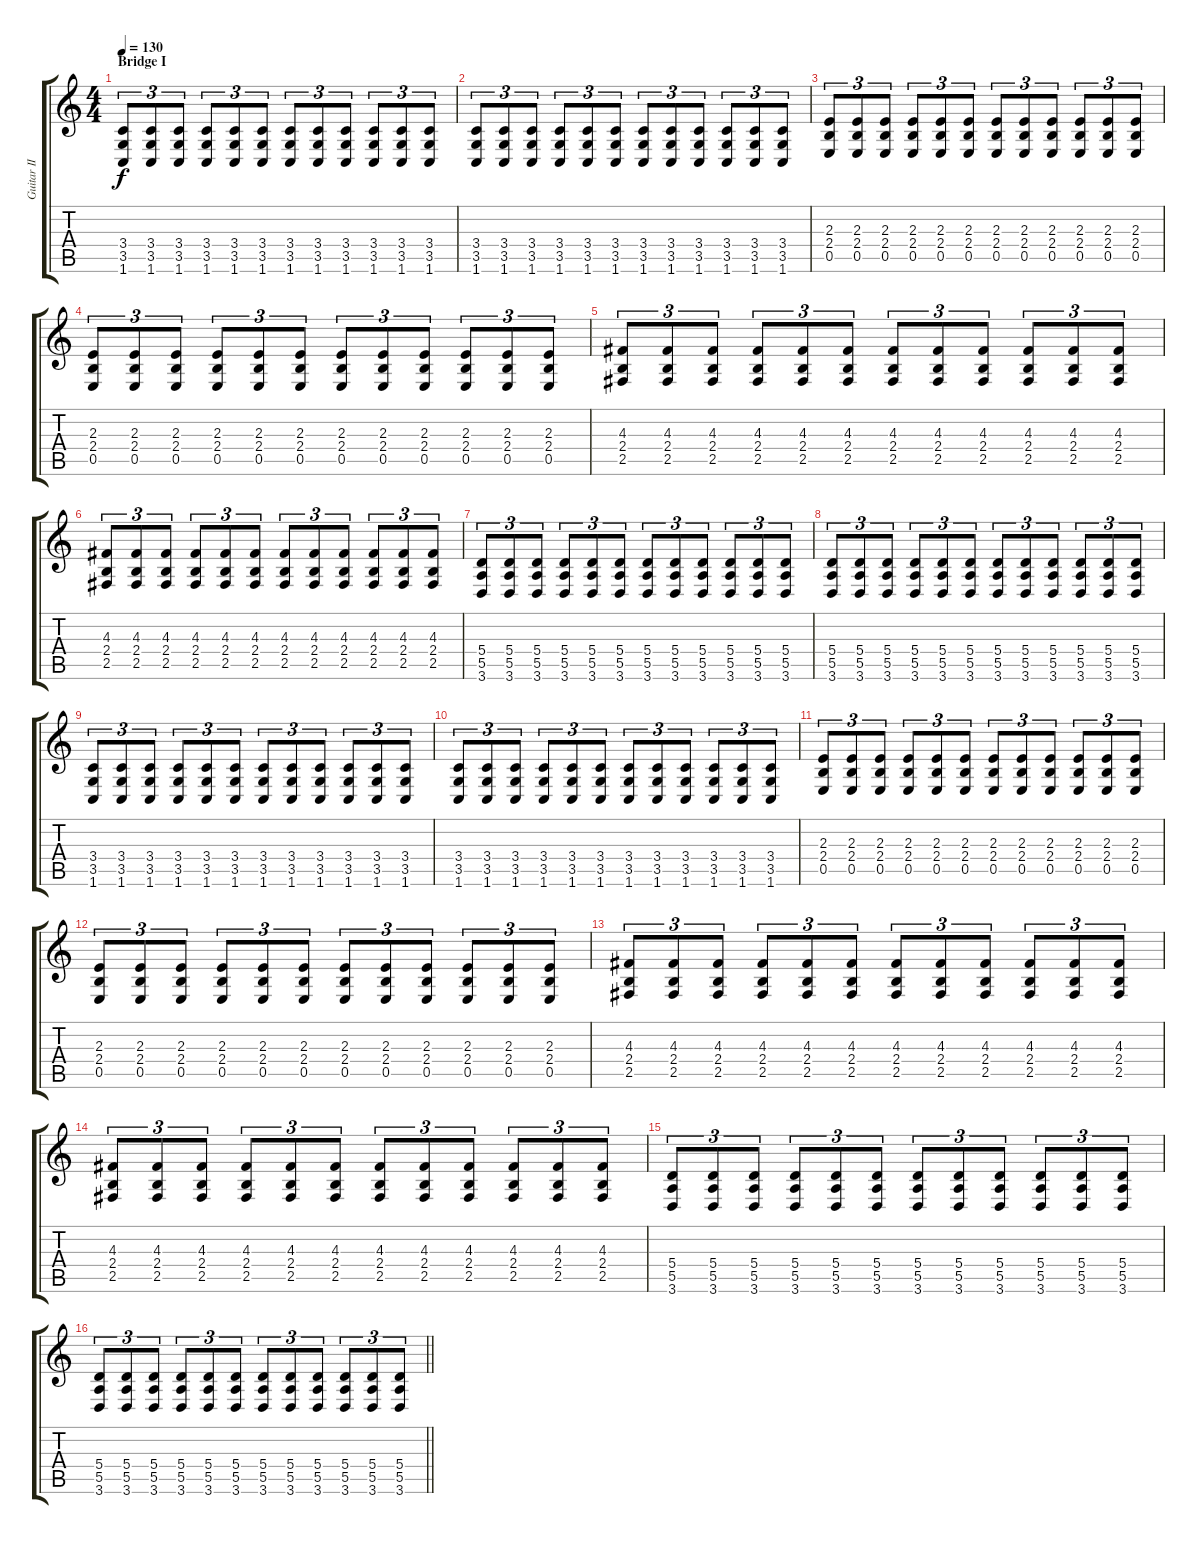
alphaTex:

\track ("Guitar II" "Guitar II") {instrument distortionguitar}
\staff {score tabs}
\tuning (B3 Gb3 D3 A2 E2 B1) {hide}
\ts (4 4)
\section ("" "Bridge I")
\tempo 130
\clef g2
\ks c
(3.4 3.5 1.6).8{tu (3 2) dy f volume 12} (3.4 3.5 1.6).8{tu (3 2)} (3.4 3.5 1.6).8{tu (3 2)} (3.4 3.5 1.6).8{tu (3 2)} (3.4 3.5 1.6).8{tu (3 2)} (3.4 3.5 1.6).8{tu (3 2)} (3.4 3.5 1.6).8{tu (3 2)} (3.4 3.5 1.6).8{tu (3 2)} (3.4 3.5 1.6).8{tu (3 2)} (3.4 3.5 1.6).8{tu (3 2)} (3.4 3.5 1.6).8{tu (3 2)} (3.4 3.5 1.6).8{tu (3 2)} |
(3.4 3.5 1.6).8{tu (3 2)} (3.4 3.5 1.6).8{tu (3 2)} (3.4 3.5 1.6).8{tu (3 2)} (3.4 3.5 1.6).8{tu (3 2)} (3.4 3.5 1.6).8{tu (3 2)} (3.4 3.5 1.6).8{tu (3 2)} (3.4 3.5 1.6).8{tu (3 2)} (3.4 3.5 1.6).8{tu (3 2)} (3.4 3.5 1.6).8{tu (3 2)} (3.4 3.5 1.6).8{tu (3 2)} (3.4 3.5 1.6).8{tu (3 2)} (3.4 3.5 1.6).8{tu (3 2)} |
(2.3 2.4 0.5).8{tu (3 2)} (2.3 2.4 0.5).8{tu (3 2)} (2.3 2.4 0.5).8{tu (3 2)} (2.3 2.4 0.5).8{tu (3 2)} (2.3 2.4 0.5).8{tu (3 2)} (2.3 2.4 0.5).8{tu (3 2)} (2.3 2.4 0.5).8{tu (3 2)} (2.3 2.4 0.5).8{tu (3 2)} (2.3 2.4 0.5).8{tu (3 2)} (2.3 2.4 0.5).8{tu (3 2)} (2.3 2.4 0.5).8{tu (3 2)} (2.3 2.4 0.5).8{tu (3 2)} |
(2.3 2.4 0.5).8{tu (3 2)} (2.3 2.4 0.5).8{tu (3 2)} (2.3 2.4 0.5).8{tu (3 2)} (2.3 2.4 0.5).8{tu (3 2)} (2.3 2.4 0.5).8{tu (3 2)} (2.3 2.4 0.5).8{tu (3 2)} (2.3 2.4 0.5).8{tu (3 2)} (2.3 2.4 0.5).8{tu (3 2)} (2.3 2.4 0.5).8{tu (3 2)} (2.3 2.4 0.5).8{tu (3 2)} (2.3 2.4 0.5).8{tu (3 2)} (2.3 2.4 0.5).8{tu (3 2)} |
(4.3 2.4 2.5).8{tu (3 2)} (4.3 2.4 2.5).8{tu (3 2)} (4.3 2.4 2.5).8{tu (3 2)} (4.3 2.4 2.5).8{tu (3 2)} (4.3 2.4 2.5).8{tu (3 2)} (4.3 2.4 2.5).8{tu (3 2)} (4.3 2.4 2.5).8{tu (3 2)} (4.3 2.4 2.5).8{tu (3 2)} (4.3 2.4 2.5).8{tu (3 2)} (4.3 2.4 2.5).8{tu (3 2)} (4.3 2.4 2.5).8{tu (3 2)} (4.3 2.4 2.5).8{tu (3 2)} |
(4.3 2.4 2.5).8{tu (3 2)} (4.3 2.4 2.5).8{tu (3 2)} (4.3 2.4 2.5).8{tu (3 2)} (4.3 2.4 2.5).8{tu (3 2)} (4.3 2.4 2.5).8{tu (3 2)} (4.3 2.4 2.5).8{tu (3 2)} (4.3 2.4 2.5).8{tu (3 2)} (4.3 2.4 2.5).8{tu (3 2)} (4.3 2.4 2.5).8{tu (3 2)} (4.3 2.4 2.5).8{tu (3 2)} (4.3 2.4 2.5).8{tu (3 2)} (4.3 2.4 2.5).8{tu (3 2)} |
(5.4 5.5 3.6).8{tu (3 2)} (5.4 5.5 3.6).8{tu (3 2)} (5.4 5.5 3.6).8{tu (3 2)} (5.4 5.5 3.6).8{tu (3 2)} (5.4 5.5 3.6).8{tu (3 2)} (5.4 5.5 3.6).8{tu (3 2)} (5.4 5.5 3.6).8{tu (3 2)} (5.4 5.5 3.6).8{tu (3 2)} (5.4 5.5 3.6).8{tu (3 2)} (5.4 5.5 3.6).8{tu (3 2)} (5.4 5.5 3.6).8{tu (3 2)} (5.4 5.5 3.6).8{tu (3 2)} |
(5.4 5.5 3.6).8{tu (3 2)} (5.4 5.5 3.6).8{tu (3 2)} (5.4 5.5 3.6).8{tu (3 2)} (5.4 5.5 3.6).8{tu (3 2)} (5.4 5.5 3.6).8{tu (3 2)} (5.4 5.5 3.6).8{tu (3 2)} (5.4 5.5 3.6).8{tu (3 2)} (5.4 5.5 3.6).8{tu (3 2)} (5.4 5.5 3.6).8{tu (3 2)} (5.4 5.5 3.6).8{tu (3 2)} (5.4 5.5 3.6).8{tu (3 2)} (5.4 5.5 3.6).8{tu (3 2)} |
(3.4 3.5 1.6).8{tu (3 2)} (3.4 3.5 1.6).8{tu (3 2)} (3.4 3.5 1.6).8{tu (3 2)} (3.4 3.5 1.6).8{tu (3 2)} (3.4 3.5 1.6).8{tu (3 2)} (3.4 3.5 1.6).8{tu (3 2)} (3.4 3.5 1.6).8{tu (3 2)} (3.4 3.5 1.6).8{tu (3 2)} (3.4 3.5 1.6).8{tu (3 2)} (3.4 3.5 1.6).8{tu (3 2)} (3.4 3.5 1.6).8{tu (3 2)} (3.4 3.5 1.6).8{tu (3 2)} |
(3.4 3.5 1.6).8{tu (3 2)} (3.4 3.5 1.6).8{tu (3 2)} (3.4 3.5 1.6).8{tu (3 2)} (3.4 3.5 1.6).8{tu (3 2)} (3.4 3.5 1.6).8{tu (3 2)} (3.4 3.5 1.6).8{tu (3 2)} (3.4 3.5 1.6).8{tu (3 2)} (3.4 3.5 1.6).8{tu (3 2)} (3.4 3.5 1.6).8{tu (3 2)} (3.4 3.5 1.6).8{tu (3 2)} (3.4 3.5 1.6).8{tu (3 2)} (3.4 3.5 1.6).8{tu (3 2)} |
(2.3 2.4 0.5).8{tu (3 2)} (2.3 2.4 0.5).8{tu (3 2)} (2.3 2.4 0.5).8{tu (3 2)} (2.3 2.4 0.5).8{tu (3 2)} (2.3 2.4 0.5).8{tu (3 2)} (2.3 2.4 0.5).8{tu (3 2)} (2.3 2.4 0.5).8{tu (3 2)} (2.3 2.4 0.5).8{tu (3 2)} (2.3 2.4 0.5).8{tu (3 2)} (2.3 2.4 0.5).8{tu (3 2)} (2.3 2.4 0.5).8{tu (3 2)} (2.3 2.4 0.5).8{tu (3 2)} |
(2.3 2.4 0.5).8{tu (3 2)} (2.3 2.4 0.5).8{tu (3 2)} (2.3 2.4 0.5).8{tu (3 2)} (2.3 2.4 0.5).8{tu (3 2)} (2.3 2.4 0.5).8{tu (3 2)} (2.3 2.4 0.5).8{tu (3 2)} (2.3 2.4 0.5).8{tu (3 2)} (2.3 2.4 0.5).8{tu (3 2)} (2.3 2.4 0.5).8{tu (3 2)} (2.3 2.4 0.5).8{tu (3 2)} (2.3 2.4 0.5).8{tu (3 2)} (2.3 2.4 0.5).8{tu (3 2)} |
(4.3 2.4 2.5).8{tu (3 2)} (4.3 2.4 2.5).8{tu (3 2)} (4.3 2.4 2.5).8{tu (3 2)} (4.3 2.4 2.5).8{tu (3 2)} (4.3 2.4 2.5).8{tu (3 2)} (4.3 2.4 2.5).8{tu (3 2)} (4.3 2.4 2.5).8{tu (3 2)} (4.3 2.4 2.5).8{tu (3 2)} (4.3 2.4 2.5).8{tu (3 2)} (4.3 2.4 2.5).8{tu (3 2)} (4.3 2.4 2.5).8{tu (3 2)} (4.3 2.4 2.5).8{tu (3 2)} |
(4.3 2.4 2.5).8{tu (3 2)} (4.3 2.4 2.5).8{tu (3 2)} (4.3 2.4 2.5).8{tu (3 2)} (4.3 2.4 2.5).8{tu (3 2)} (4.3 2.4 2.5).8{tu (3 2)} (4.3 2.4 2.5).8{tu (3 2)} (4.3 2.4 2.5).8{tu (3 2)} (4.3 2.4 2.5).8{tu (3 2)} (4.3 2.4 2.5).8{tu (3 2)} (4.3 2.4 2.5).8{tu (3 2)} (4.3 2.4 2.5).8{tu (3 2)} (4.3 2.4 2.5).8{tu (3 2)} |
(5.4 5.5 3.6).8{tu (3 2)} (5.4 5.5 3.6).8{tu (3 2)} (5.4 5.5 3.6).8{tu (3 2)} (5.4 5.5 3.6).8{tu (3 2)} (5.4 5.5 3.6).8{tu (3 2)} (5.4 5.5 3.6).8{tu (3 2)} (5.4 5.5 3.6).8{tu (3 2)} (5.4 5.5 3.6).8{tu (3 2)} (5.4 5.5 3.6).8{tu (3 2)} (5.4 5.5 3.6).8{tu (3 2)} (5.4 5.5 3.6).8{tu (3 2)} (5.4 5.5 3.6).8{tu (3 2)} |
\barLineRight lightlight
(5.4 5.5 3.6).8{tu (3 2)} (5.4 5.5 3.6).8{tu (3 2)} (5.4 5.5 3.6).8{tu (3 2)} (5.4 5.5 3.6).8{tu (3 2)} (5.4 5.5 3.6).8{tu (3 2)} (5.4 5.5 3.6).8{tu (3 2)} (5.4 5.5 3.6).8{tu (3 2)} (5.4 5.5 3.6).8{tu (3 2)} (5.4 5.5 3.6).8{tu (3 2)} (5.4 5.5 3.6).8{tu (3 2)} (5.4 5.5 3.6).8{tu (3 2)} (5.4 5.5 3.6).8{tu (3 2)}
